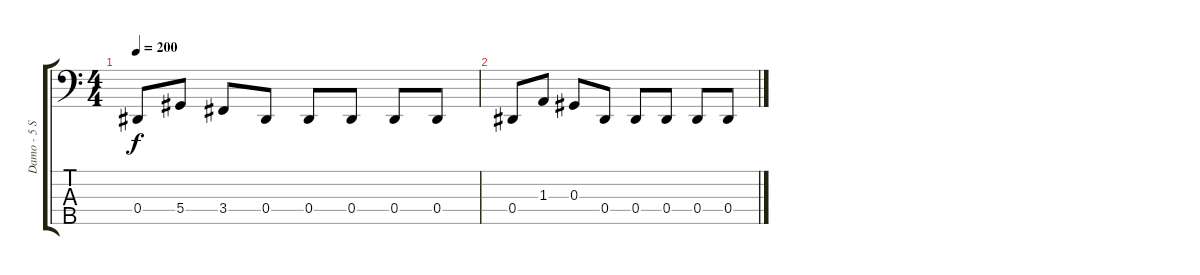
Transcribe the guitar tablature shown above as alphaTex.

\track ("Damo - 5 String Bass" "Damo - 5 S") {instrument electricbasspick}
\staff {score tabs}
\tuning (Gb2 Db2 Ab1 Eb1 Bb0) {hide}
\ts (4 4)
\tempo 200
\clef f4
\ks c
0.4.8{dy f} 5.4.8 3.4.8 0.4.8 0.4.8 0.4.8 0.4.8 0.4.8 |
0.4.8 1.3.8 0.3.8 0.4.8 0.4.8 0.4.8 0.4.8 0.4.8
